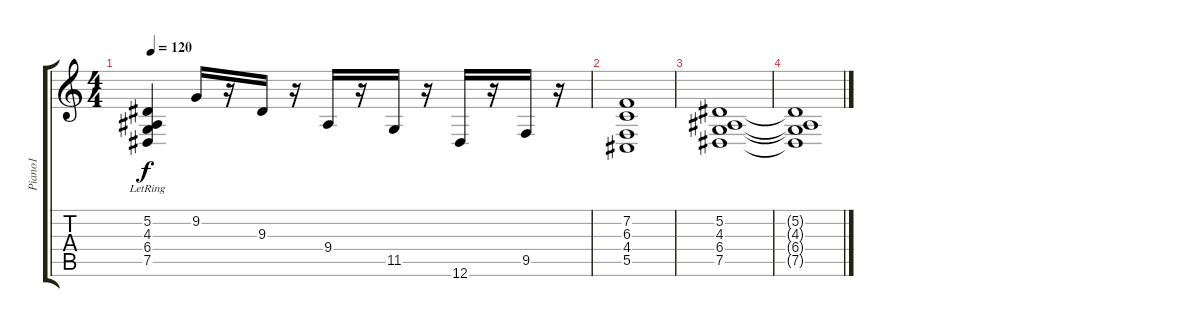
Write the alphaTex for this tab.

\track ("Piano1" "Piano1") {instrument acousticgrandpiano}
\staff {score tabs}
\tuning (Eb4 Bb3 Gb3 Db3 Ab2 Eb2) {hide}
\ts (4 4)
\tempo 120
\clef g2
\ks c
(5.2{lr} 4.3{lr} 6.4{lr} 7.5{lr}).4{dy f} 9.2.16 r.16 9.3.16 r.16 9.4.16 r.16 11.5.16 r.16 12.6.16 r.16 9.5.16 r.16 |
(7.2 6.3 4.4 5.5).1 |
(5.2 4.3 6.4 7.5).1 |
(5.2{t} 4.3{t} 6.4{t} 7.5{t}).1
